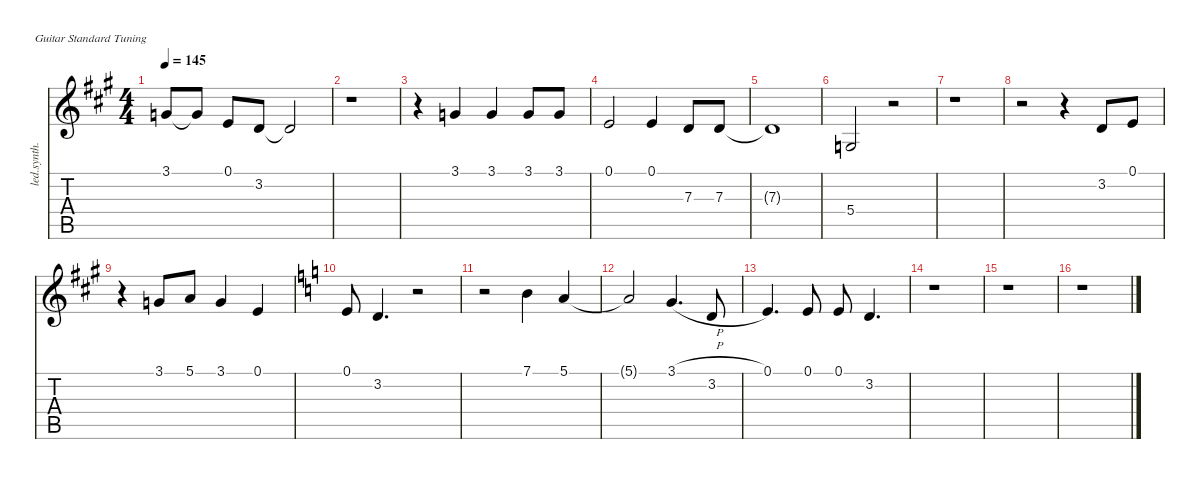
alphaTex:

\defaultSystemsLayout 4
\hideDynamics
\bracketExtendMode nobrackets
\otherSystemsTrackNameOrientation horizontal
\track ("Vocals (Plant)" "led.synth.") {instrument lead2sawtooth}
\staff {score tabs}
\tuning (E4 B3 G3 D3 A2 E2)
\ts (4 4)
\tempo 145
\clef g2
\ks a
3.1{acc forcenatural}.8{dy f beam Up} 3.1{t acc forcenatural}.8{beam Up} 0.1{acc forcenatural}.8{beam Up} 3.2{acc forcenatural}.8{beam Up} 3.2{t acc forcenatural}.2{beam Up} |
r.1{beam Down} |
r.4{beam Down} 3.1{acc forcenatural}.4{beam Up} 3.1{acc forcenatural}.4{beam Up} 3.1{acc forcenatural}.8{beam Up} 3.1{acc forcenatural}.8{beam Up} |
0.1{acc forcenatural}.2{beam Up} 0.1{acc forcenatural}.4{beam Up} 7.3{acc forcenatural}.8{beam Up} 7.3{acc forcenatural}.8{beam Up} |
7.3{t acc forcenatural}.1{beam Up} |
5.4{acc forcenatural}.2{beam Up} r.2{beam Up} |
r.1{beam Down} |
r.2{beam Down} r.4{beam Down} 3.2{acc forcenatural}.8{beam Up} 0.1{acc forcenatural}.8{beam Up} |
r.4{beam Down} 3.1{acc forcenatural}.8{beam Up} 5.1{acc forcenatural}.8{beam Up} 3.1{acc forcenatural}.4{beam Up} 0.1{acc forcenatural}.4{beam Up} |
\ks c
0.1.8{beam Up} 3.2.4{d beam Up} r.2{beam Up} |
r.2{beam Down} 7.1.4{beam Down} 5.1.4{beam Up} |
5.1{t}.2{beam Up} 3.1{h}.4{d beam Up} 3.2.8{beam Up} |
0.1.4{d beam Up} 0.1.8{beam Up} 0.1.8{beam Up} 3.2.4{d beam Up} |
r.1{beam Down} |
r.1{beam Down} |
r.1{beam Down}
